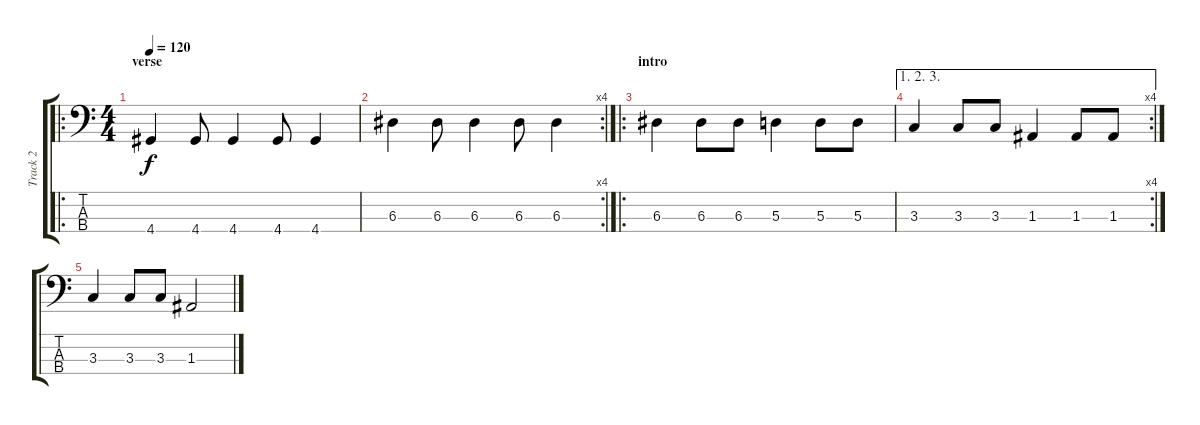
\track ("Track 2" "Track 2") {instrument electricbasspick}
\staff {score tabs}
\tuning (G2 D2 A1 E1) {hide}
\ro
\ts (4 4)
\section ("" "verse")
\tempo 120
\clef f4
\ks c
4.4.4{dy f} 4.4.8 4.4.4 4.4.8 4.4.4 |
\rc 4
6.3.4 6.3.8 6.3.4 6.3.8 6.3.4 |
\ro
\section ("" "intro")
6.3.4 6.3.8 6.3.8 5.3.4 5.3.8 5.3.8 |
\ae (1 2 3)
\rc 4
3.3.4 3.3.8 3.3.8 1.3.4 1.3.8 1.3.8 |
3.3.4 3.3.8 3.3.8 1.3.2
